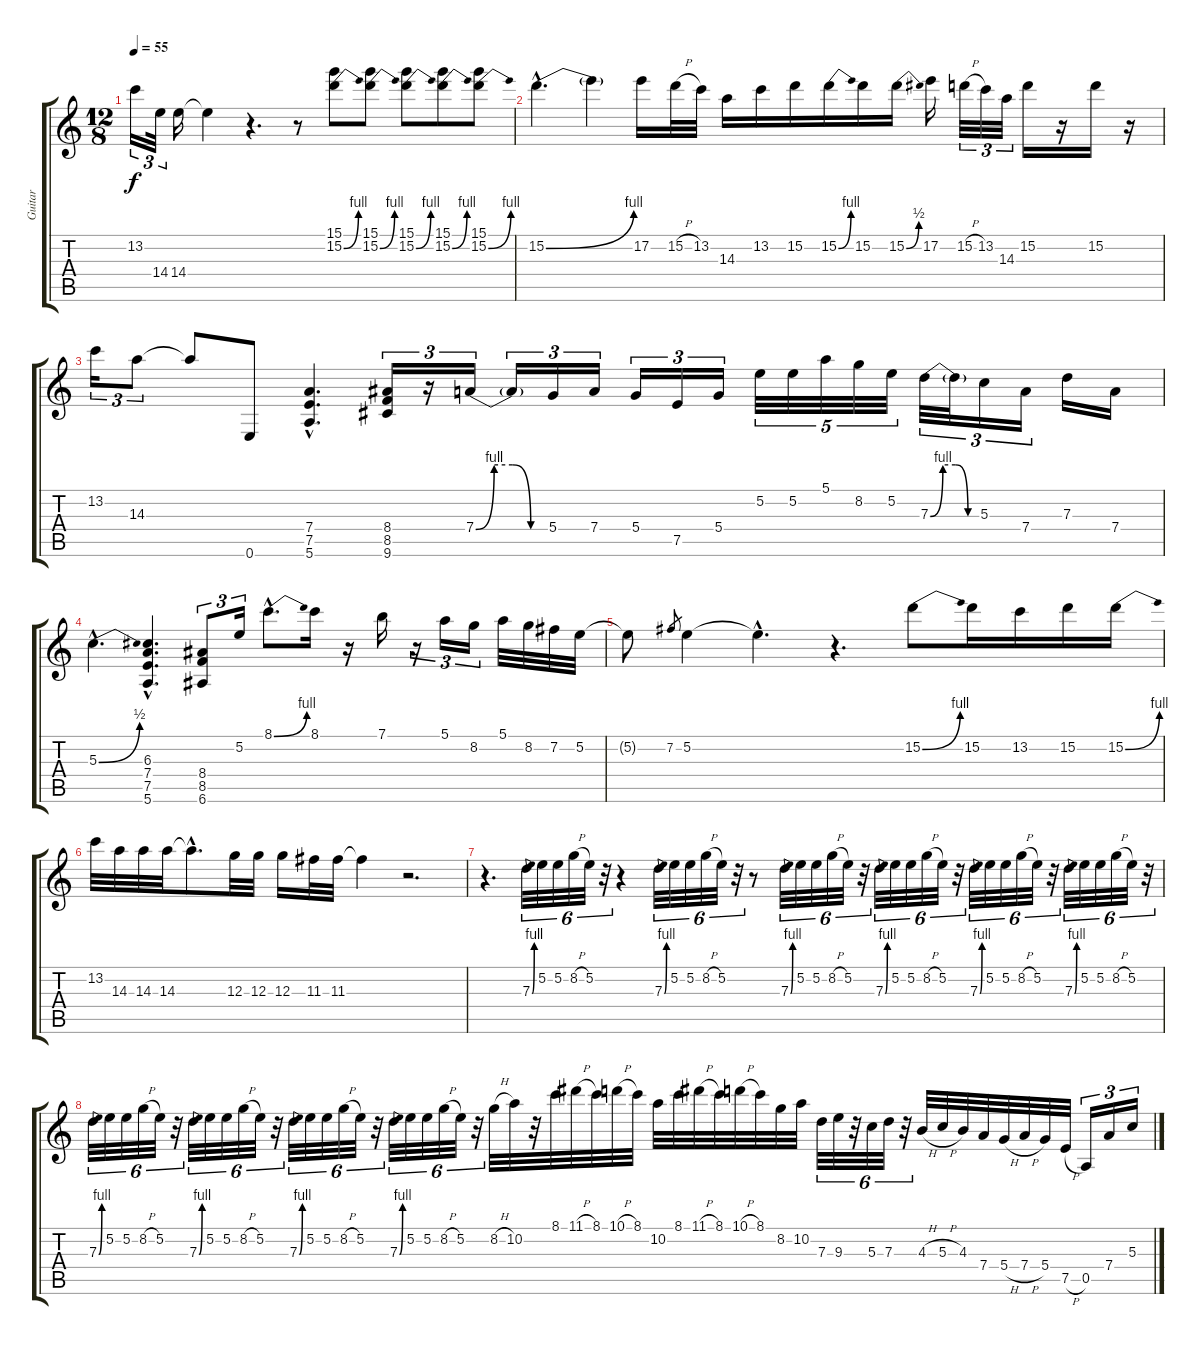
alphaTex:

\track ("Guitar" "Guitar") {instrument electricguitarclean}
\staff {score tabs}
\tuning (E4 B3 G3 D3 A2 E2) {hide}
\ts (12 8)
\tempo 55
\clef g2
\ks c
13.2.16{tu (3 2) dy f} 14.4.32{tu (3 2)} 14.4.16 14.4{t}.4 r.4{d} r.8 (15.1 15.2{be (bend 0 0 60 4)}).8 (15.1 15.2{be (bend 0 0 60 4)}).8 (15.1 15.2{be (bend 0 0 60 4)}).8 (15.1 15.2{be (bend 0 0 60 4)}).8 (15.1 15.2{be (bend 0 0 60 4)}).8 |
15.2{be (bend 0 0 60 4) hac}.4{d} 15.2{t}.4 17.2.16 15.2{h}.32 13.2.32 14.3.16 13.2.16 15.2.16 15.2{be (bend 0 0 60 4)}.16 15.2.16 15.2{be (bend 0 0 60 2)}.16 17.2.16 15.2{h}.32{tu (3 2)} 13.2.32{tu (3 2)} 14.3.32{tu (3 2)} 15.2.16 r.16 15.2.16 r.16 |
13.2.16{tu (3 2)} 14.3.8{tu (3 2)} 14.3{t}.8 0.6.8 (7.4{hac} 7.5{hac} 5.6{hac}).4{d} (8.4 8.5 9.6).16{tu (3 2)} r.16{tu (3 2)} 7.4{be (custom 0 0 15 4 30 4 45 0 60 0)}.16{tu (3 2)} 7.4{t}.16{tu (3 2)} 5.4.16{tu (3 2)} 7.4.16{tu (3 2)} 5.4.16{tu (3 2)} 7.5.16{tu (3 2)} 5.4.16{tu (3 2)} 5.2.32{tu (5 4)} 5.2.32{tu (5 4)} 5.1.32{tu (5 4)} 8.2.32{tu (5 4)} 5.2.32{tu (5 4)} 7.3{be (custom 0 0 15 4 30 4 45 0 60 0)}.32{tu (3 2)} 7.3{t}.32{tu (3 2)} 5.3.16{tu (3 2)} 7.4.16{tu (3 2)} 7.3.16 7.4.16 |
5.3{be (bend 0 0 60 2) hac}.4{d} (6.3{hac} 7.4{hac} 7.5{hac} 5.6{hac}).4{d} (8.4 8.5 6.6).8{tu (3 2)} 5.2.16{tu (3 2)} 8.1{be (bend 0 0 60 4) hac}.8{d} 8.1.16 r.16 7.1.16 r.16{tu (3 2)} 5.1.16{tu (3 2)} 8.2.16{tu (3 2)} 5.1.32 8.2.32 7.2.32 5.2.32 |
5.2{t}.8 7.2.8{gr} 5.2.4 5.2{hac t}.4{d} r.4{d} 15.2{be (bend 0 0 60 4)}.8 15.2.16 13.2.16 15.2.16 15.2{be (bend 0 0 60 4)}.16 |
13.2.32 14.3.32 14.3.32 14.3.32 14.3{hac t}.8{d} 12.3.32 12.3.32 12.3.16 11.3.32 11.3.32 11.3{t}.4 r.2{d} |
r.4{d} 7.3{be (bend 0 0 60 4)}.32{tu (6 4)} 5.2.32{tu (6 4)} 5.2.32{tu (6 4)} 8.2{h}.32{tu (6 4)} 5.2.32{tu (6 4)} r.32{tu (6 4)} r.4 7.3{be (bend 0 0 60 4)}.32{tu (6 4)} 5.2.32{tu (6 4)} 5.2.32{tu (6 4)} 8.2{h}.32{tu (6 4)} 5.2.32{tu (6 4)} r.32{tu (6 4)} r.8 7.3{be (bend 0 0 60 4)}.32{tu (6 4)} 5.2.32{tu (6 4)} 5.2.32{tu (6 4)} 8.2{h}.32{tu (6 4)} 5.2.32{tu (6 4)} r.32{tu (6 4)} 7.3{be (bend 0 0 60 4)}.32{tu (6 4)} 5.2.32{tu (6 4)} 5.2.32{tu (6 4)} 8.2{h}.32{tu (6 4)} 5.2.32{tu (6 4)} r.32{tu (6 4)} 7.3{be (bend 0 0 60 4)}.32{tu (6 4)} 5.2.32{tu (6 4)} 5.2.32{tu (6 4)} 8.2{h}.32{tu (6 4)} 5.2.32{tu (6 4)} r.32{tu (6 4)} 7.3{be (bend 0 0 60 4)}.32{tu (6 4)} 5.2.32{tu (6 4)} 5.2.32{tu (6 4)} 8.2{h}.32{tu (6 4)} 5.2.32{tu (6 4)} r.32{tu (6 4)} |
7.3{be (bend 0 0 60 4)}.32{tu (6 4)} 5.2.32{tu (6 4)} 5.2.32{tu (6 4)} 8.2{h}.32{tu (6 4)} 5.2.32{tu (6 4)} r.32{tu (6 4)} 7.3{be (bend 0 0 60 4)}.32{tu (6 4)} 5.2.32{tu (6 4)} 5.2.32{tu (6 4)} 8.2{h}.32{tu (6 4)} 5.2.32{tu (6 4)} r.32{tu (6 4)} 7.3{be (bend 0 0 60 4)}.32{tu (6 4)} 5.2.32{tu (6 4)} 5.2.32{tu (6 4)} 8.2{h}.32{tu (6 4)} 5.2.32{tu (6 4)} r.32{tu (6 4)} 7.3{be (bend 0 0 60 4)}.32{tu (6 4)} 5.2.32{tu (6 4)} 5.2.32{tu (6 4)} 8.2{h}.32{tu (6 4)} 5.2.32{tu (6 4)} r.32{tu (6 4)} 8.2{h}.32 10.2.32 r.32 8.1.32 11.1{h}.32 8.1.32 10.1{h}.32 8.1.32 10.2.32 8.1.32 11.1{h}.32 8.1.32 10.1{h}.32 8.1.32 8.2.32 10.2.32 7.3.32{tu (6 4)} 9.3.32{tu (6 4)} r.32{tu (6 4)} 5.3.32{tu (6 4)} 7.3.32{tu (6 4)} r.32{tu (6 4)} 4.3{h}.32 5.3{h}.32 4.3.32 7.4.32 5.4{h}.32 7.4{h}.32 5.4.32 7.5{h}.32 0.5.16{tu (3 2)} 7.4.16{tu (3 2)} 5.3.16{tu (3 2)}
